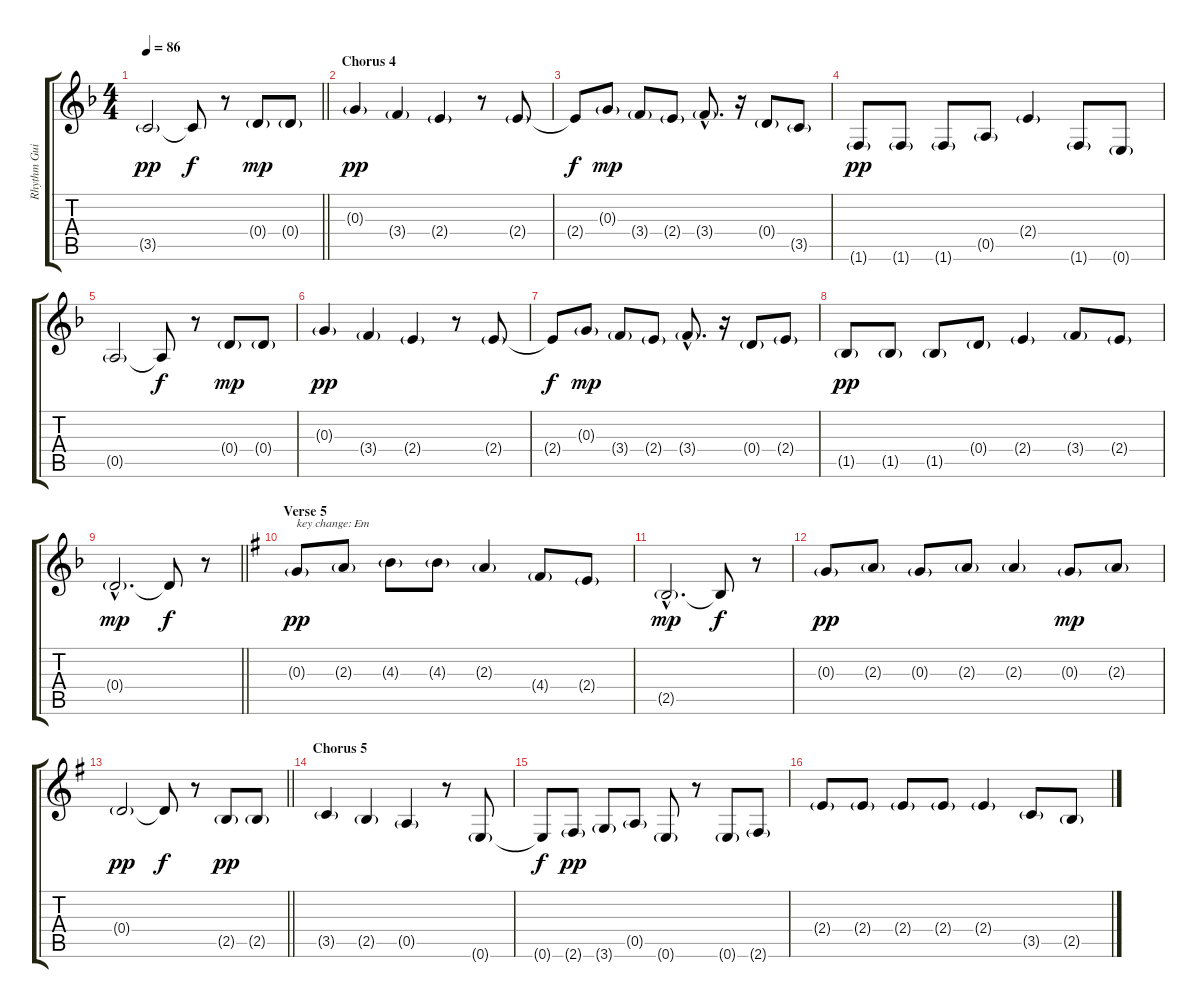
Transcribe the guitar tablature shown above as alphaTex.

\track ("Rhythm Guitar" "Rhythm Gui") {instrument electricguitarclean}
\staff {score tabs}
\tuning (E4 B3 G3 D3 A2 E2) {hide}
\ts (4 4)
\tempo 86
\clef g2
\barLineRight lightlight
\ks dminor
3.5{g}.2{dy pp} 3.5{t}.8{dy f} r.8 0.4{g}.8{dy mp} 0.4{g}.8 |
\section ("" "Chorus 4")
0.3{g}.4{dy pp} 3.4{g}.4 2.4{g}.4 r.8 2.4{g}.8 |
2.4{t}.8{dy f} 0.3{g}.8{dy mp} 3.4{g}.8 2.4{g}.8 3.4{g hac}.8{d} r.16 0.4{g}.8 3.5{g}.8 |
1.6{g}.8{dy pp} 1.6{g}.8 1.6{g}.8 0.5{g}.8 2.4{g}.4 1.6{g}.8 0.6{g}.8 |
0.5{g}.2 0.5{t}.8{dy f} r.8 0.4{g}.8{dy mp} 0.4{g}.8 |
0.3{g}.4{dy pp} 3.4{g}.4 2.4{g}.4 r.8 2.4{g}.8 |
2.4{t}.8{dy f} 0.3{g}.8{dy mp} 3.4{g}.8 2.4{g}.8 3.4{g hac}.8{d} r.16 0.4{g}.8 2.4{g}.8 |
1.5{g}.8{dy pp} 1.5{g}.8 1.5{g}.8 0.4{g}.8 2.4{g}.4 3.4{g}.8 2.4{g}.8 |
\barLineRight lightlight
0.4{g hac}.2{d dy mp} 0.4{t}.8{dy f} r.8 |
\section ("" "Verse 5")
\ks eminor
0.3{g}.8{txt "key change: Em" dy pp} 2.3{g}.8 4.3{g}.8 4.3{g}.8 2.3{g}.4 4.4{g}.8 2.4{g}.8 |
2.5{g hac}.2{d dy mp} 2.5{t}.8{dy f} r.8 |
0.3{g}.8{dy pp} 2.3{g}.8 0.3{g}.8 2.3{g}.8 2.3{g}.4 0.3{g}.8{dy mp} 2.3{g}.8 |
\barLineRight lightlight
0.4{g}.2{dy pp} 0.4{t}.8{dy f} r.8 2.5{g}.8{dy pp} 2.5{g}.8 |
\section ("" "Chorus 5")
3.5{g}.4 2.5{g}.4 0.5{g}.4 r.8 0.6{g}.8 |
0.6{t}.8{dy f} 2.6{g}.8{dy pp} 3.6{g}.8 0.5{g}.8 0.6{g}.8 r.8 0.6{g}.8 2.6{g}.8 |
2.4{g}.8 2.4{g}.8 2.4{g}.8 2.4{g}.8 2.4{g}.4 3.5{g}.8 2.5{g}.8
